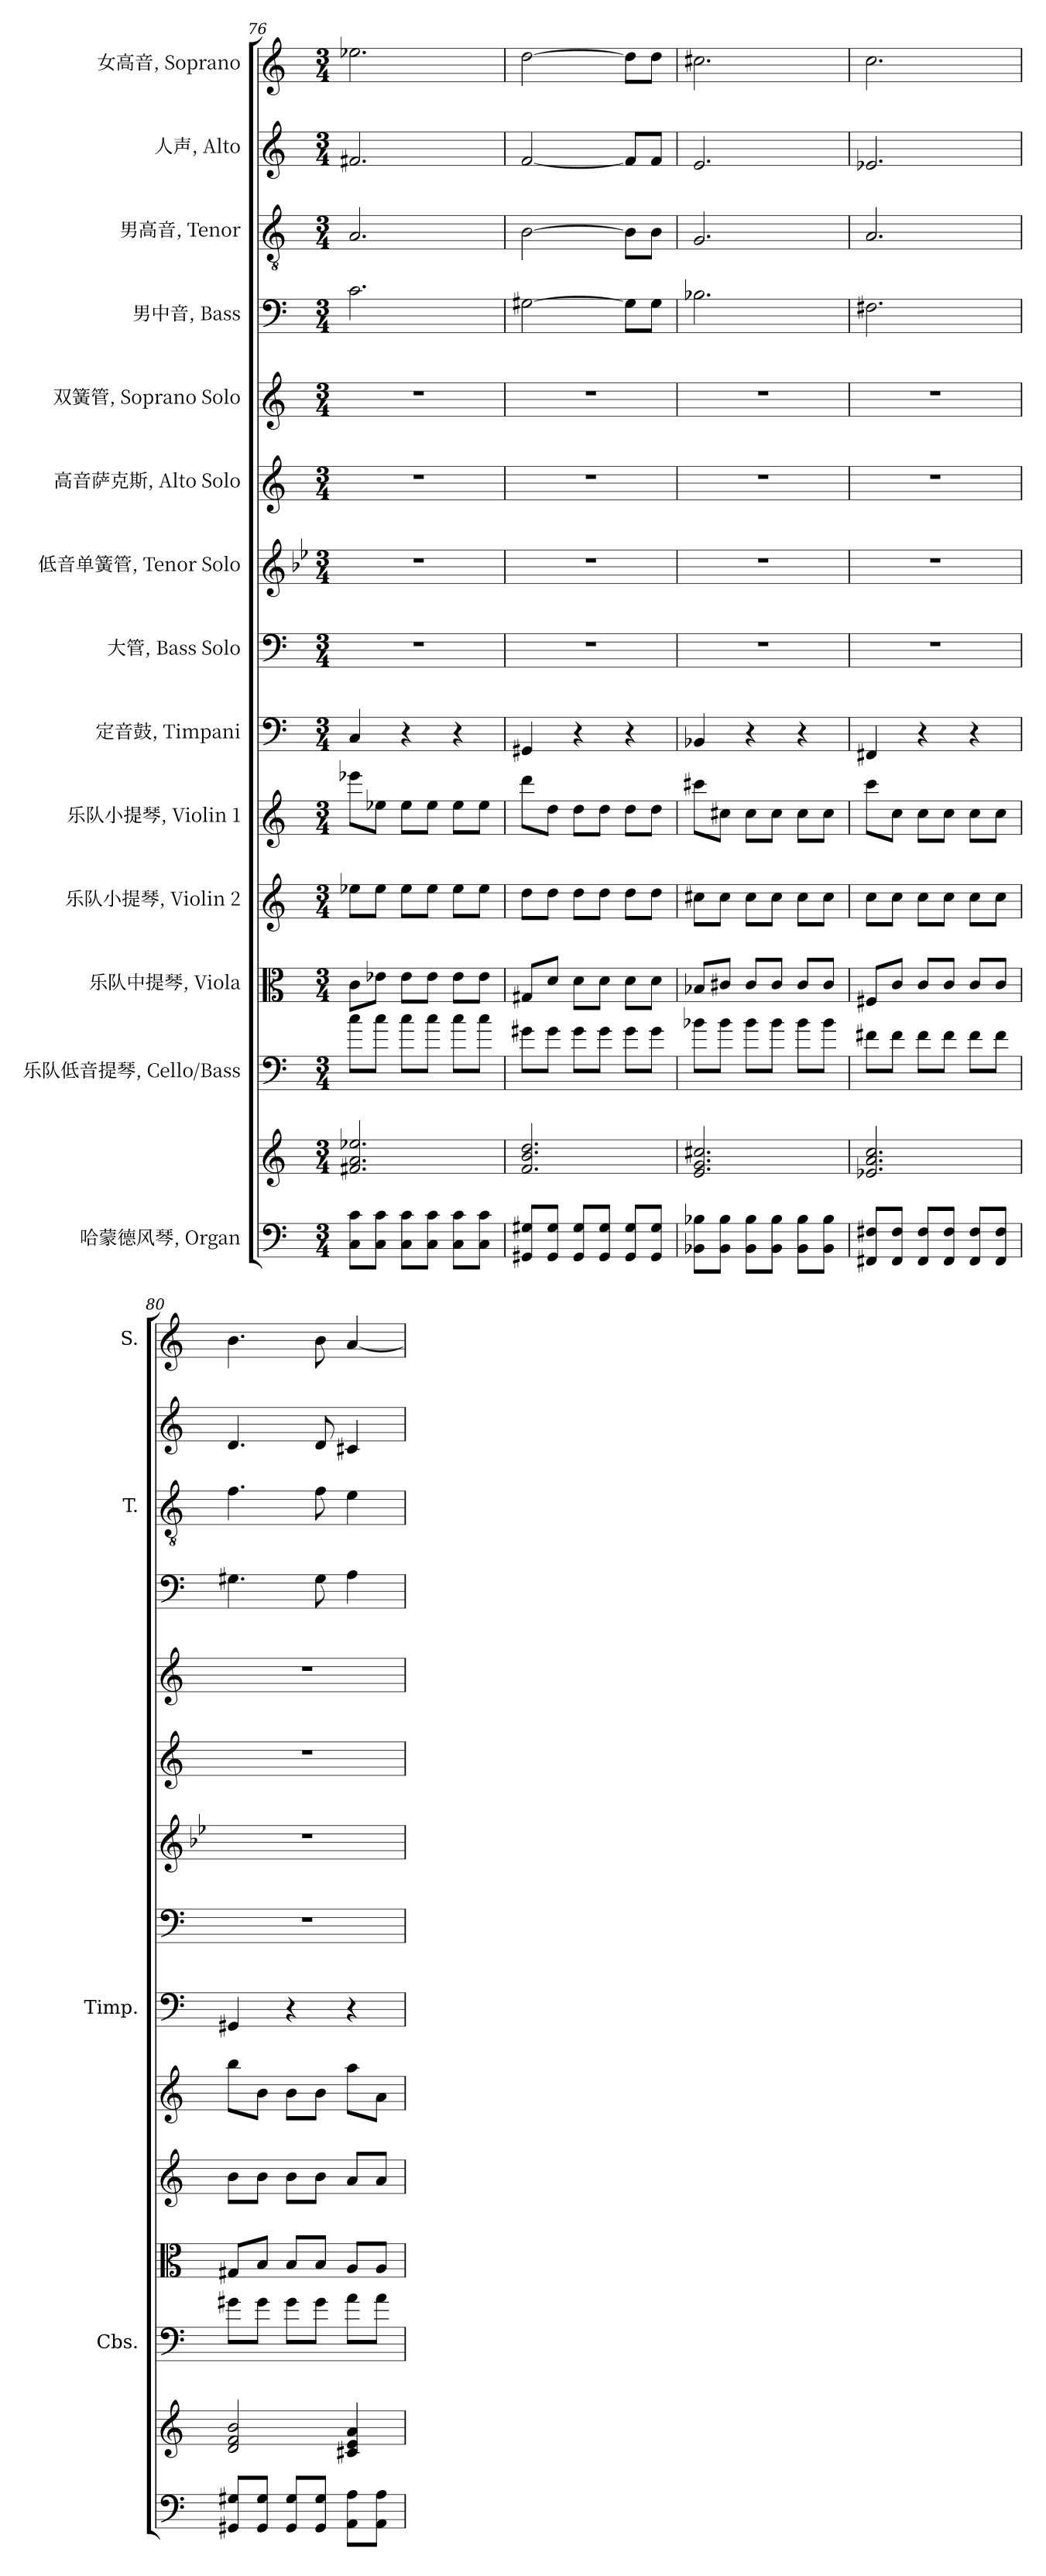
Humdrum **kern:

**kern	**kern	**kern	**kern	**kern	**kern	**kern	**kern	**kern	**kern	**kern	**kern	**kern	**kern	**kern
*part14	*part14	*part13	*part12	*part11	*part10	*part9	*part8	*part7	*part6	*part5	*part4	*part3	*part2	*part1
*staff15	*staff14	*staff13	*staff12	*staff11	*staff10	*staff9	*staff8	*staff7	*staff6	*staff5	*staff4	*staff3	*staff2	*staff1
*I"哈蒙德风琴, Organ	*	*I"乐队低音提琴, Cello/Bass	*I"乐队中提琴, Viola	*I"乐队小提琴, Violin 2	*I"乐队小提琴, Violin 1	*I"定音鼓, Timpani	*I"大管, Bass Solo	*I"低音单簧管, Tenor Solo	*I"高音萨克斯, Alto Solo	*I"双簧管, Soprano Solo	*I"男中音, Bass	*I"男高音, Tenor	*I"人声, Alto	*I"女高音, Soprano
*	*	*I'Cbs.	*	*	*	*I'Timp.	*	*	*	*	*	*I'T.	*	*I'S.
!!LO:PB:g=z
*clefF4	*clefG2	*clefF4	*clefC3	*clefG2	*clefG2	*clefF4	*clefF4	*clefG2	*clefG2	*clefG2	*clefF4	*clefGv2	*clefG2	*clefG2
*	*	*ITrd7c12	*	*	*	*	*	*ITrd8c14	*ITrd1c2	*	*	*	*	*
*k[]	*k[]	*k[]	*k[]	*k[]	*k[]	*k[]	*k[]	*k[b-e-]	*k[b-e-]	*k[]	*k[]	*k[]	*k[]	*k[]
*M3/4	*M3/4	*M3/4	*M3/4	*M3/4	*M3/4	*M3/4	*M3/4	*M3/4	*M3/4	*M3/4	*M3/4	*M3/4	*M3/4	*M3/4
=76	=76	=76	=76	=76	=76	=76	=76	=76	=76	=76	=76	=76	=76	=76
8C\ 8c\L	2.f#X/ 2.a/ 2.ee-X/	8c\L	8c\L	8ee-X\L	8eee-X\L	4C/	2.r	2.r	2.r	2.r	2.c\	2.A/	2.f#X/	2.ee-X\
8C\ 8c\J	.	8c\J	8e-X\J	8ee-\J	8ee-X\J	.	.	.	.	.	.	.	.	.
8C\ 8c\L	.	8c\L	8e-\L	8ee-\L	8ee-\L	4r	.	.	.	.	.	.	.	.
8C\ 8c\J	.	8c\J	8e-\J	8ee-\J	8ee-\J	.	.	.	.	.	.	.	.	.
8C\ 8c\L	.	8c\L	8e-\L	8ee-\L	8ee-\L	4r	.	.	.	.	.	.	.	.
8C\ 8c\J	.	8c\J	8e-\J	8ee-\J	8ee-\J	.	.	.	.	.	.	.	.	.
=77	=77	=77	=77	=77	=77	=77	=77	=77	=77	=77	=77	=77	=77	=77
8GG#X/ 8G#X/L	2.f/ 2.b/ 2.dd/	8G#X\L	8G#X/L	8dd\L	8ddd\L	4GG#X/	2.r	2.r	2.r	2.r	[2G#X\	[2B\	[2f/	[2dd\
8GG#/ 8G#/J	.	8G#\J	8d/J	8dd\J	8dd\J	.	.	.	.	.	.	.	.	.
8GG#/ 8G#/L	.	8G#\L	8d\L	8dd\L	8dd\L	4r	.	.	.	.	.	.	.	.
8GG#/ 8G#/J	.	8G#\J	8d\J	8dd\J	8dd\J	.	.	.	.	.	.	.	.	.
8GG#/ 8G#/L	.	8G#\L	8d\L	8dd\L	8dd\L	4r	.	.	.	.	8G#\L]	8B\L]	8f/L]	8dd\L]
8GG#/ 8G#/J	.	8G#\J	8d\J	8dd\J	8dd\J	.	.	.	.	.	8G#\J	8B\J	8f/J	8dd\J
=78	=78	=78	=78	=78	=78	=78	=78	=78	=78	=78	=78	=78	=78	=78
8BB-X\ 8B-X\L	2.e/ 2.g/ 2.cc#X/	8B-X\L	8B-X/L	8cc#X\L	8ccc#X\L	4BB-X/	2.r	2.r	2.r	2.r	2.B-X\	2.G/	2.e/	2.cc#X\
8BB-\ 8B-\J	.	8B-\J	8c#X/J	8cc#\J	8cc#X\J	.	.	.	.	.	.	.	.	.
8BB-\ 8B-\L	.	8B-\L	8c#/L	8cc#\L	8cc#\L	4r	.	.	.	.	.	.	.	.
8BB-\ 8B-\J	.	8B-\J	8c#/J	8cc#\J	8cc#\J	.	.	.	.	.	.	.	.	.
8BB-\ 8B-\L	.	8B-\L	8c#/L	8cc#\L	8cc#\L	4r	.	.	.	.	.	.	.	.
8BB-\ 8B-\J	.	8B-\J	8c#/J	8cc#\J	8cc#\J	.	.	.	.	.	.	.	.	.
=79	=79	=79	=79	=79	=79	=79	=79	=79	=79	=79	=79	=79	=79	=79
8FF#X/ 8F#X/L	2.e-X/ 2.a/ 2.cc/	8F#X\L	8F#X/L	8cc\L	8ccc\L	4FF#X/	2.r	2.r	2.r	2.r	2.F#X\	2.A/	2.e-X/	2.cc\
8FF#/ 8F#/J	.	8F#\J	8c/J	8cc\J	8cc\J	.	.	.	.	.	.	.	.	.
8FF#/ 8F#/L	.	8F#\L	8c/L	8cc\L	8cc\L	4r	.	.	.	.	.	.	.	.
8FF#/ 8F#/J	.	8F#\J	8c/J	8cc\J	8cc\J	.	.	.	.	.	.	.	.	.
8FF#/ 8F#/L	.	8F#\L	8c/L	8cc\L	8cc\L	4r	.	.	.	.	.	.	.	.
8FF#/ 8F#/J	.	8F#\J	8c/J	8cc\J	8cc\J	.	.	.	.	.	.	.	.	.
!!LO:PB:g=z
=80	=80	=80	=80	=80	=80	=80	=80	=80	=80	=80	=80	=80	=80	=80
8GG#X/ 8G#X/L	2d/ 2f/ 2b/	8G#X\L	8G#X/L	8b\L	8bb\L	4GG#X/	2.r	2.r	2.r	2.r	4.G#X\	4.f\	4.d/	4.b\
8GG#/ 8G#/J	.	8G#\J	8B/J	8b\J	8b\J	.	.	.	.	.	.	.	.	.
8GG#/ 8G#/L	.	8G#\L	8B/L	8b\L	8b\L	4r	.	.	.	.	.	.	.	.
8GG#/ 8G#/J	.	8G#\J	8B/J	8b\J	8b\J	.	.	.	.	.	8G#\	8f\	8d/	8b\
8AA\ 8A\L	4c#X/ 4e/ 4a/	8A\L	8A/L	8a/L	8aa\L	4r	.	.	.	.	4A\	4e\	4c#X/	[4a/
8AA\ 8A\J	.	8A\J	8A/J	8a/J	8a\J	.	.	.	.	.	.	.	.	.
=	=	=	=	=	=	=	=	=	=	=	=	=	=	=
*-	*-	*-	*-	*-	*-	*-	*-	*-	*-	*-	*-	*-	*-	*-
